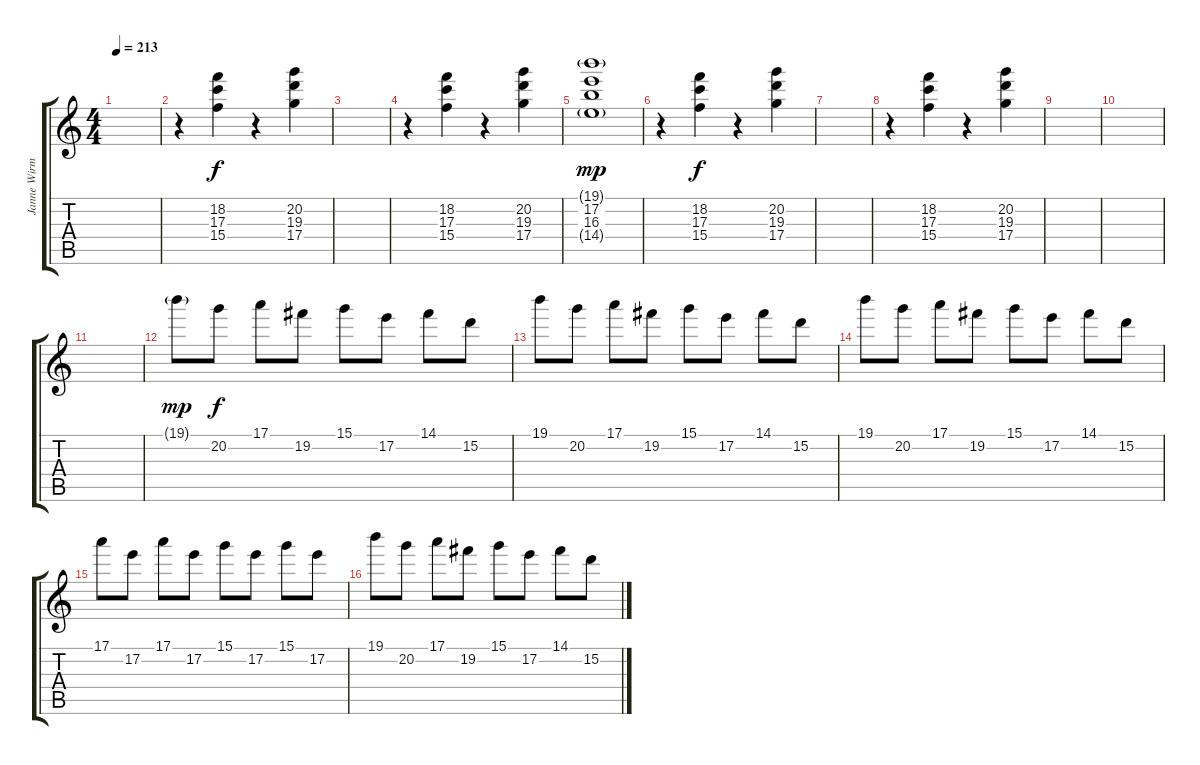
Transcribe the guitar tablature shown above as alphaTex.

\track ("Janne Wirman" "Janne Wirm") {instrument electricguitarjazz}
\staff {score tabs}
\tuning (E4 B3 G3 D3 A2 E2) {hide}
\ts (4 4)
\tempo 213
\clef g2
\ks c
|
r.4{instrument stringensemble1} (18.2 17.3 15.4).4 r.4 (20.2 19.3 17.4).4 |
|
r.4{instrument stringensemble1} (18.2 17.3 15.4).4 r.4 (20.2 19.3 17.4).4 |
(19.1{g} 17.2 16.3 14.4{g}).1{dy mp instrument stringensemble1} |
r.4{instrument stringensemble1} (18.2 17.3 15.4).4{dy f} r.4 (20.2 19.3 17.4).4 |
|
r.4{instrument stringensemble1} (18.2 17.3 15.4).4 r.4 (20.2 19.3 17.4).4 |
|
|
|
19.1{g}.8{dy mp} 20.2.8{dy f} 17.1.8 19.2.8 15.1.8 17.2.8 14.1.8 15.2.8 |
19.1.8 20.2.8 17.1.8 19.2.8 15.1.8 17.2.8 14.1.8 15.2.8 |
19.1.8 20.2.8 17.1.8 19.2.8 15.1.8 17.2.8 14.1.8 15.2.8 |
17.1.8 17.2.8 17.1.8 17.2.8 15.1.8 17.2.8 15.1.8 17.2.8 |
19.1.8 20.2.8 17.1.8 19.2.8 15.1.8 17.2.8 14.1.8 15.2.8
